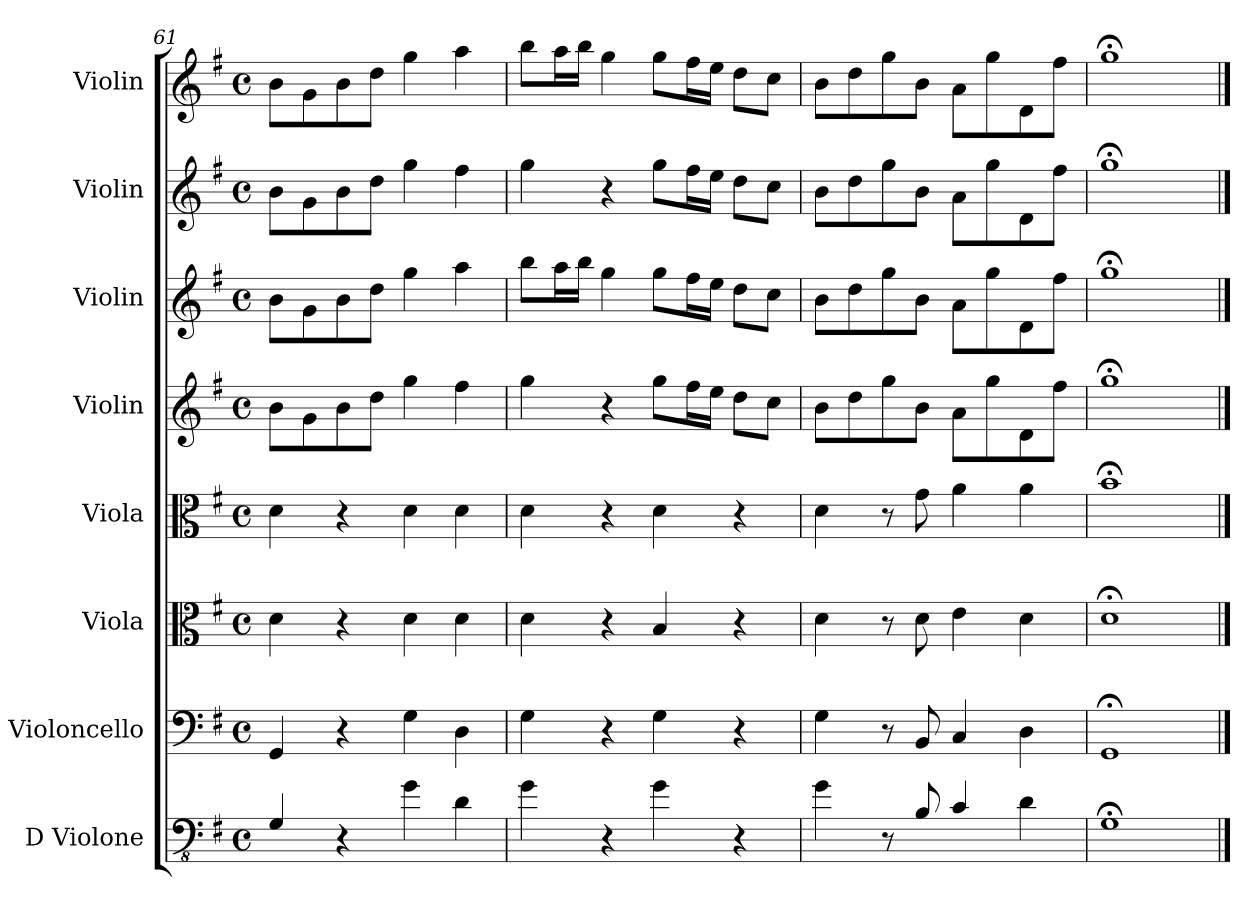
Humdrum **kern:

**kern	**kern	**kern	**kern	**kern	**kern	**kern	**kern
*part8	*part7	*part6	*part5	*part4	*part3	*part2	*part1
*staff8	*staff7	*staff6	*staff5	*staff4	*staff3	*staff2	*staff1
*I"D Violone	*I"Violoncello	*I"Viola	*I"Viola	*I"Violin	*I"Violin	*I"Violin	*I"Violin
*I'D Vne.	*I'Vc.	*I'Vla.	*I'Vla.	*I'Vln.	*I'Vln.	*I'Vln.	*I'Vln.
!!LO:PB:g=z
*clefFv4	*clefF4	*clefC3	*clefC3	*clefG2	*clefG2	*clefG2	*clefG2
*ITrd7c12	*	*	*	*	*	*	*
*k[f#]	*k[f#]	*k[f#]	*k[f#]	*k[f#]	*k[f#]	*k[f#]	*k[f#]
*M4/4	*M4/4	*M4/4	*M4/4	*M4/4	*M4/4	*M4/4	*M4/4
*met(c)	*met(c)	*met(c)	*met(c)	*met(c)	*met(c)	*met(c)	*met(c)
=61	=61	=61	=61	=61	=61	=61	=61
4GGG/	4GG/	4d\	4d\	8b\L	8b\L	8b\L	8b\L
.	.	.	.	8g\	8g\	8g\	8g\
4r	4r	4r	4r	8b\	8b\	8b\	8b\
.	.	.	.	8dd\J	8dd\J	8dd\J	8dd\J
4GG\	4G\	4d\	4d\	4gg\	4gg\	4gg\	4gg\
4DD\	4D\	4d\	4d\	4ff#\	4aa\	4ff#\	4aa\
=62	=62	=62	=62	=62	=62	=62	=62
4GG\	4G\	4d\	4d\	4gg\	8bb\L	4gg\	8bb\L
.	.	.	.	.	16aa\L	.	16aa\L
.	.	.	.	.	16bb\JJ	.	16bb\JJ
4r	4r	4r	4r	4r	4gg\	4r	4gg\
4GG\	4G\	4B/	4d\	8gg\L	8gg\L	8gg\L	8gg\L
.	.	.	.	16ff#\L	16ff#\L	16ff#\L	16ff#\L
.	.	.	.	16ee\JJ	16ee\JJ	16ee\JJ	16ee\JJ
4r	4r	4r	4r	8dd\L	8dd\L	8dd\L	8dd\L
.	.	.	.	8cc\J	8cc\J	8cc\J	8cc\J
=63	=63	=63	=63	=63	=63	=63	=63
4GG\	4G\	4d\	4d\	8b\L	8b\L	8b\L	8b\L
.	.	.	.	8dd\	8dd\	8dd\	8dd\
8r	8r	8r	8r	8gg\	8gg\	8gg\	8gg\
8BBB/	8BB/	8d\	8g\	8b\J	8b\J	8b\J	8b\J
4CC/	4C/	4e\	4a\	8a\L	8a\L	8a\L	8a\L
.	.	.	.	8gg\	8gg\	8gg\	8gg\
4DD\	4D\	4d\	4a\	8d\	8d\	8d\	8d\
.	.	.	.	8ff#\J	8ff#\J	8ff#\J	8ff#\J
=64	=64	=64	=64	=64	=64	=64	=64
1GGG;<	1GG;<	1d;<	1b;<	1gg;<	1gg;<	1gg;<	1gg;<
==	==	==	==	==	==	==	==
*-	*-	*-	*-	*-	*-	*-	*-
